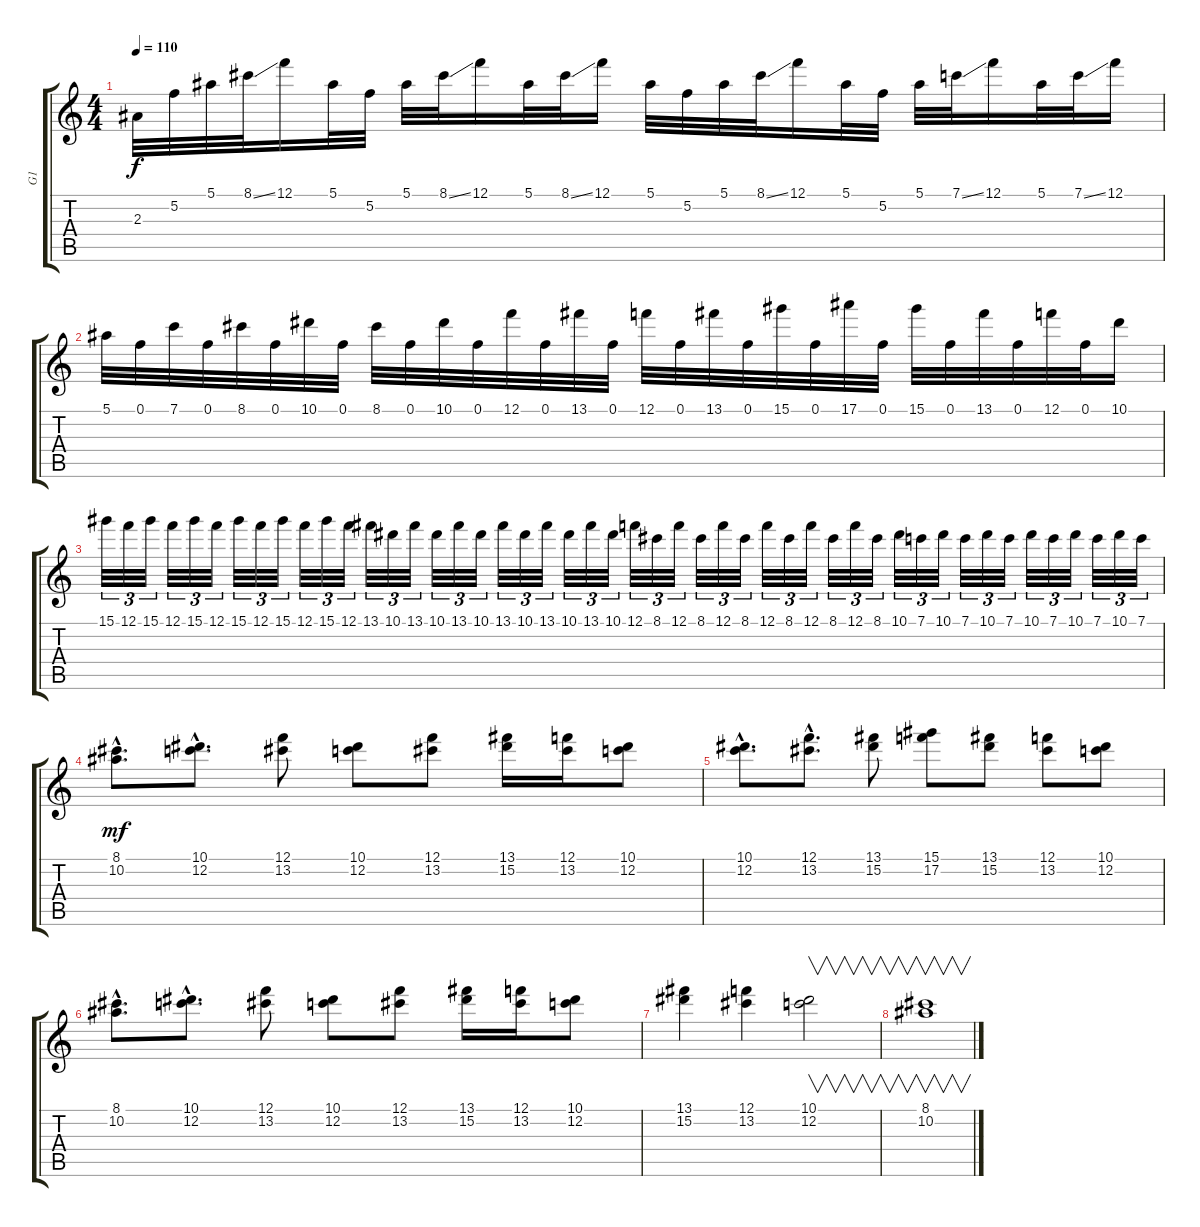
\track ("G1" "G1") {instrument overdrivenguitar}
\staff {score tabs}
\tuning (F4 C4 Ab3 Eb3 Bb2 F2) {hide}
\ts (4 4)
\tempo 110
\clef g2
\ks c
2.3.32{dy f} 5.2.32 5.1.32 8.1{ss}.32 12.1.16 5.1.32 5.2.32 5.1.32 8.1{ss}.32 12.1.16 5.1.32 8.1{ss}.32 12.1.16 5.1.32 5.2.32 5.1.32 8.1{ss}.32 12.1.16 5.1.32 5.2.32 5.1.32 7.1{ss}.32 12.1.16 5.1.32 7.1{ss}.32 12.1.16 |
5.1.32 0.1.32 7.1.32 0.1.32 8.1.32 0.1.32 10.1.32 0.1.32 8.1.32 0.1.32 10.1.32 0.1.32 12.1.32 0.1.32 13.1.32 0.1.32 12.1.32 0.1.32 13.1.32 0.1.32 15.1.32 0.1.32 17.1.32 0.1.32 15.1.32 0.1.32 13.1.32 0.1.32 12.1.32 0.1.32 10.1.16 |
15.1.32{tu (3 2)} 12.1.32{tu (3 2)} 15.1.32{tu (3 2)} 12.1.32{tu (3 2)} 15.1.32{tu (3 2)} 12.1.32{tu (3 2)} 15.1.32{tu (3 2)} 12.1.32{tu (3 2)} 15.1.32{tu (3 2)} 12.1.32{tu (3 2)} 15.1.32{tu (3 2)} 12.1.32{tu (3 2)} 13.1.32{tu (3 2)} 10.1.32{tu (3 2)} 13.1.32{tu (3 2)} 10.1.32{tu (3 2)} 13.1.32{tu (3 2)} 10.1.32{tu (3 2)} 13.1.32{tu (3 2)} 10.1.32{tu (3 2)} 13.1.32{tu (3 2)} 10.1.32{tu (3 2)} 13.1.32{tu (3 2)} 10.1.32{tu (3 2)} 12.1.32{tu (3 2)} 8.1.32{tu (3 2)} 12.1.32{tu (3 2)} 8.1.32{tu (3 2)} 12.1.32{tu (3 2)} 8.1.32{tu (3 2)} 12.1.32{tu (3 2)} 8.1.32{tu (3 2)} 12.1.32{tu (3 2)} 8.1.32{tu (3 2)} 12.1.32{tu (3 2)} 8.1.32{tu (3 2)} 10.1.32{tu (3 2)} 7.1.32{tu (3 2)} 10.1.32{tu (3 2)} 7.1.32{tu (3 2)} 10.1.32{tu (3 2)} 7.1.32{tu (3 2)} 10.1.32{tu (3 2)} 7.1.32{tu (3 2)} 10.1.32{tu (3 2)} 7.1.32{tu (3 2)} 10.1.32{tu (3 2)} 7.1.32{tu (3 2)} |
(8.1{hac} 10.2{hac}).8{d dy mf balance 8} (10.1{hac} 12.2{hac}).8{d} (12.1 13.2).8 (10.1 12.2).8 (12.1 13.2).8 (13.1 15.2).16 (12.1 13.2).16 (10.1 12.2).8 |
(10.1{hac} 12.2{hac}).8{d} (12.1{hac} 13.2{hac}).8{d} (13.1 15.2).8 (15.1 17.2).8 (13.1 15.2).8 (12.1 13.2).8 (10.1 12.2).8 |
(8.1{hac} 10.2{hac}).8{d} (10.1{hac} 12.2{hac}).8{d} (12.1 13.2).8 (10.1 12.2).8 (12.1 13.2).8 (13.1 15.2).16 (12.1 13.2).16 (10.1 12.2).8 |
(13.1 15.2).4 (12.1 13.2).4 (10.1 12.2).2{v} |
(8.1 10.2).1{v volume 14}
